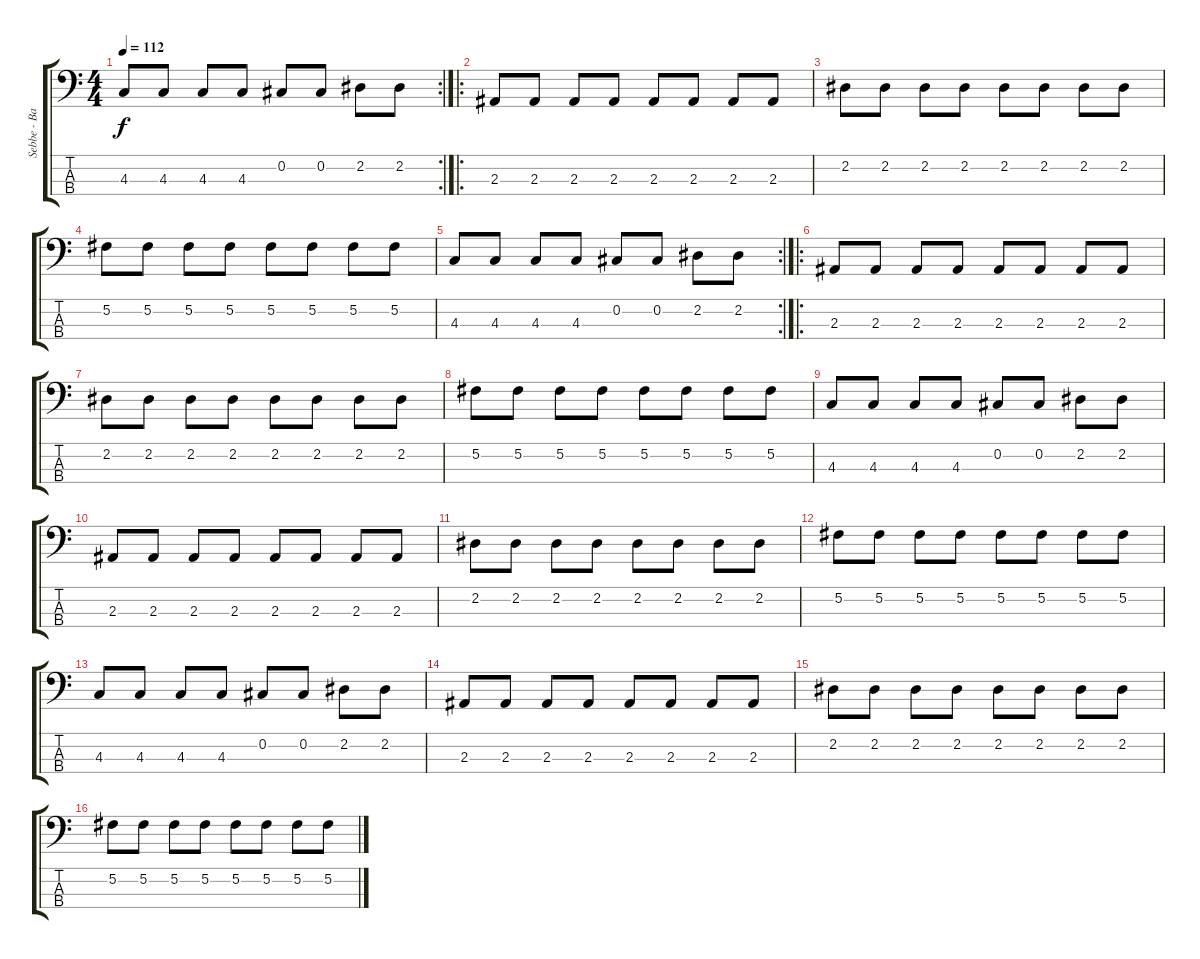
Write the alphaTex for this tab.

\track ("Sebbe - Bass Guitar" "Sebbe - Ba") {instrument electricbasspick}
\staff {score tabs}
\tuning (Gb2 Db2 Ab1 Eb1) {hide}
\rc 2
\ts (4 4)
\tempo 112
\clef f4
\ks c
4.3.8{dy f} 4.3.8 4.3.8 4.3.8 0.2.8 0.2.8 2.2.8 2.2.8 |
\ro
2.3.8 2.3.8 2.3.8 2.3.8 2.3.8 2.3.8 2.3.8 2.3.8 |
2.2.8 2.2.8 2.2.8 2.2.8 2.2.8 2.2.8 2.2.8 2.2.8 |
5.2.8 5.2.8 5.2.8 5.2.8 5.2.8 5.2.8 5.2.8 5.2.8 |
\rc 2
4.3.8 4.3.8 4.3.8 4.3.8 0.2.8 0.2.8 2.2.8 2.2.8 |
\ro
2.3.8 2.3.8 2.3.8 2.3.8 2.3.8 2.3.8 2.3.8 2.3.8 |
2.2.8 2.2.8 2.2.8 2.2.8 2.2.8 2.2.8 2.2.8 2.2.8 |
5.2.8 5.2.8 5.2.8 5.2.8 5.2.8 5.2.8 5.2.8 5.2.8 |
4.3.8 4.3.8 4.3.8 4.3.8 0.2.8 0.2.8 2.2.8 2.2.8 |
2.3.8 2.3.8 2.3.8 2.3.8 2.3.8 2.3.8 2.3.8 2.3.8 |
2.2.8 2.2.8 2.2.8 2.2.8 2.2.8 2.2.8 2.2.8 2.2.8 |
5.2.8 5.2.8 5.2.8 5.2.8 5.2.8 5.2.8 5.2.8 5.2.8 |
4.3.8 4.3.8 4.3.8 4.3.8 0.2.8 0.2.8 2.2.8 2.2.8 |
\section ("" "")
2.3.8 2.3.8 2.3.8 2.3.8 2.3.8 2.3.8 2.3.8 2.3.8 |
2.2.8 2.2.8 2.2.8 2.2.8 2.2.8 2.2.8 2.2.8 2.2.8 |
5.2.8 5.2.8 5.2.8 5.2.8 5.2.8 5.2.8 5.2.8 5.2.8
